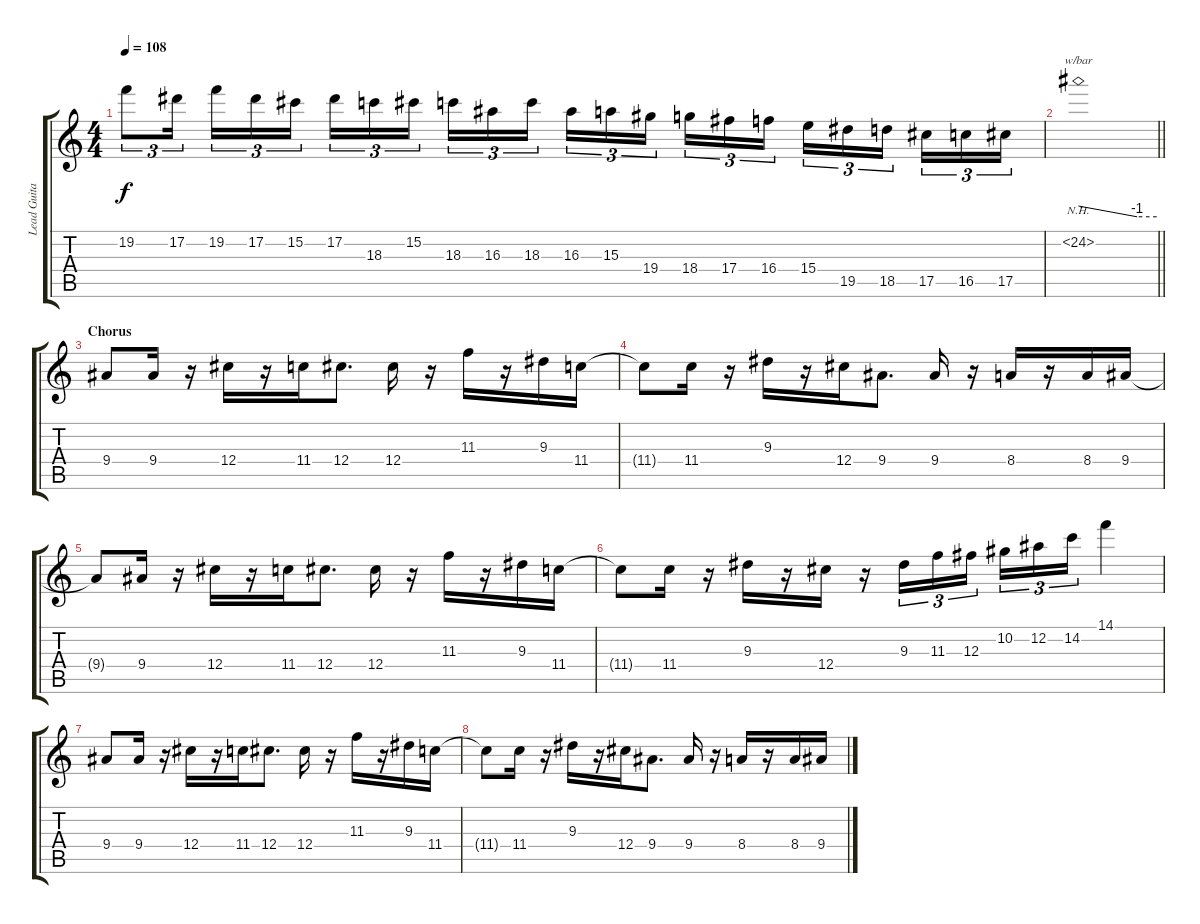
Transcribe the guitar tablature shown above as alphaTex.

\track ("Lead Guitar" "Lead Guita") {instrument distortionguitar}
\staff {score tabs}
\tuning (Eb4 Bb3 Gb3 Db3 Ab2 Eb2) {hide}
\ts (4 4)
\tempo 108
\clef g2
\ks c
19.2.8{tu (3 2) dy f} 17.2.16{tu (3 2) beam splitsecondary} 19.2.16{tu (3 2)} 17.2.16{tu (3 2)} 15.2.16{tu (3 2)} 17.2.16{tu (3 2)} 18.3.16{tu (3 2)} 15.2.16{tu (3 2) beam splitsecondary} 18.3.16{tu (3 2)} 16.3.16{tu (3 2)} 18.3.16{tu (3 2)} 16.3.16{tu (3 2)} 15.3.16{tu (3 2)} 19.4.16{tu (3 2) beam splitsecondary} 18.4.16{tu (3 2)} 17.4.16{tu (3 2)} 16.4.16{tu (3 2)} 15.4.16{tu (3 2)} 19.5.16{tu (3 2)} 18.5.16{tu (3 2) beam splitsecondary} 17.5.16{tu (3 2)} 16.5.16{tu (3 2)} 17.5.16{tu (3 2)} |
\barLineRight lightlight
24.2{nh}.1{tbe (custom default 0 0 45 -4 60 -4)} |
\section ("" "Chorus")
9.4.8 9.4.16 r.16 12.4.16 r.16 11.4.16 12.4.8{d} 12.4.16 r.16 11.3.16 r.16 9.3.16 11.4.16 |
11.4{t}.8 11.4.16 r.16 9.3.16 r.16 12.4.16 9.4.8{d} 9.4.16 r.16 8.4.16 r.16 8.4.16 9.4.16 |
9.4{t}.8 9.4.16 r.16 12.4.16 r.16 11.4.16 12.4.8{d} 12.4.16 r.16 11.3.16 r.16 9.3.16 11.4.16 |
11.4{t}.8 11.4.16 r.16 9.3.16 r.16 12.4.16 r.16 9.3.16{tu (3 2)} 11.3.16{tu (3 2)} 12.3.16{tu (3 2) beam splitsecondary} 10.2.16{tu (3 2)} 12.2.16{tu (3 2)} 14.2.16{tu (3 2)} 14.1.4 |
9.4.8 9.4.16 r.16 12.4.16 r.16 11.4.16 12.4.8{d} 12.4.16 r.16 11.3.16 r.16 9.3.16 11.4.16 |
11.4{t}.8 11.4.16 r.16 9.3.16 r.16 12.4.16 9.4.8{d} 9.4.16 r.16 8.4.16 r.16 8.4.16 9.4.16
